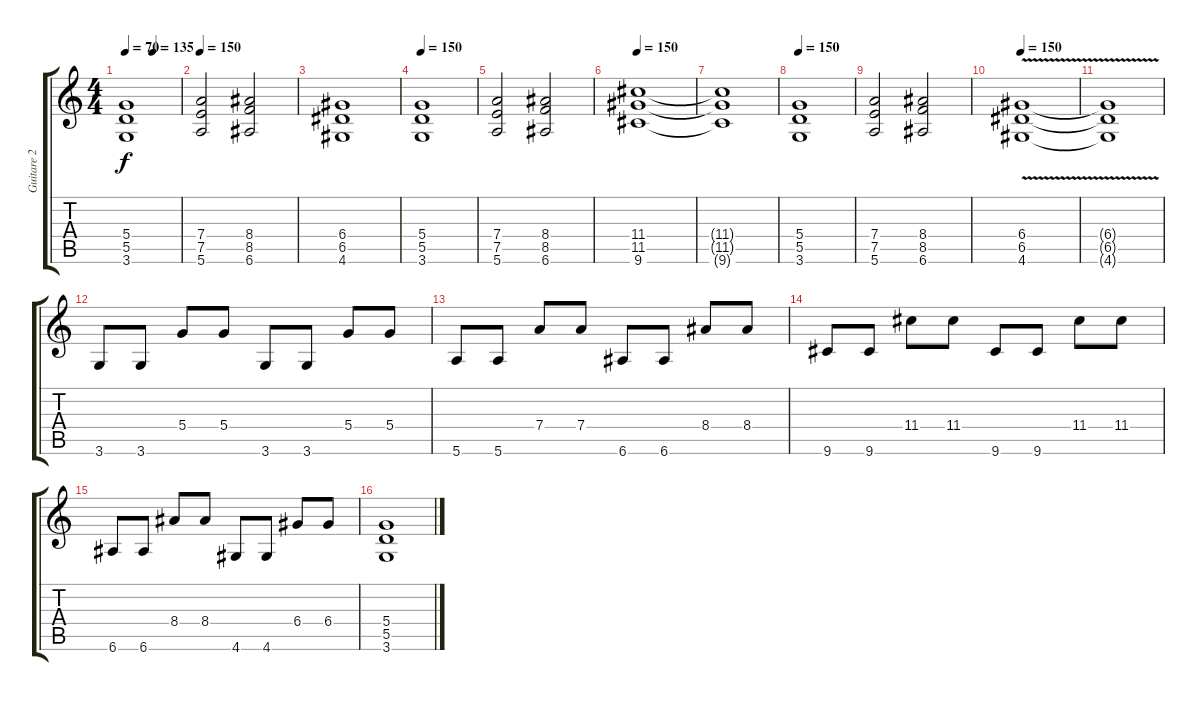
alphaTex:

\track ("Guitare 2" "Guitare 2") {instrument distortionguitar}
\staff {score tabs}
\tuning (E4 B3 G3 D3 A2 E2) {hide}
\ts (4 4)
\tempo 70
\tempo (135 0.5)
\clef g2
\ks c
(5.4 5.5 3.6).1{dy f} |
\tempo 150
(7.4 7.5 5.6).2 (8.4 8.5 6.6).2 |
(6.4 6.5 4.6).1 |
\tempo 150
(5.4 5.5 3.6).1 |
(7.4 7.5 5.6).2 (8.4 8.5 6.6).2 |
\tempo 150
(11.4 11.5 9.6).1 |
(11.4{t} 11.5{t} 9.6{t}).1 |
\tempo 150
(5.4 5.5 3.6).1 |
(7.4 7.5 5.6).2 (8.4 8.5 6.6).2 |
\tempo 150
(6.4 6.5 4.6{v}).1 |
(6.4{t} 6.5{t} 4.6{t}).1 |
3.6.8 3.6.8 5.4.8 5.4.8 3.6.8 3.6.8 5.4.8 5.4.8 |
5.6.8 5.6.8 7.4.8 7.4.8 6.6.8 6.6.8 8.4.8 8.4.8 |
9.6.8 9.6.8 11.4.8 11.4.8 9.6.8 9.6.8 11.4.8 11.4.8 |
6.6.8 6.6.8 8.4.8 8.4.8 4.6.8 4.6.8 6.4.8 6.4.8 |
(5.4 5.5 3.6).1
